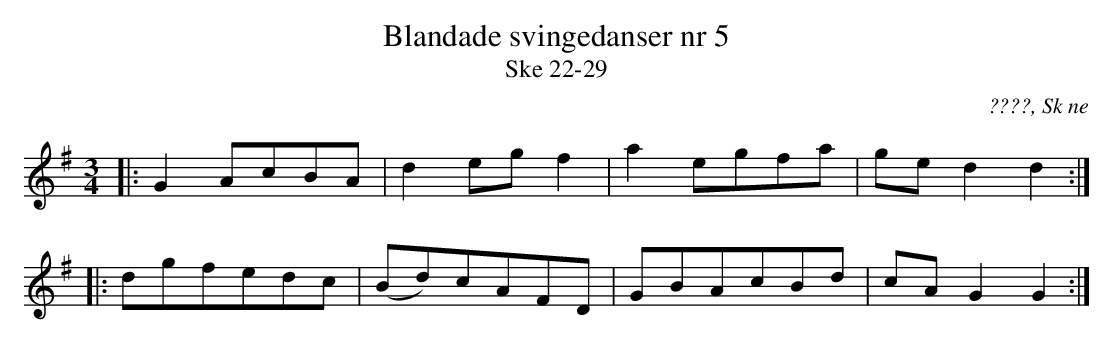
X:1
T:Blandade svingedanser nr 5
T:Ske 22-29
O:????, Sk ne
M:3/4
L:1/8
Q:108
K:G
|: G2 AcBA | d2 eg f2 | a2 egfa | ge d2 d2 :|
|: dgfedc | (Bd)cAFD | GBAcBd | cA G2 G2 :|
